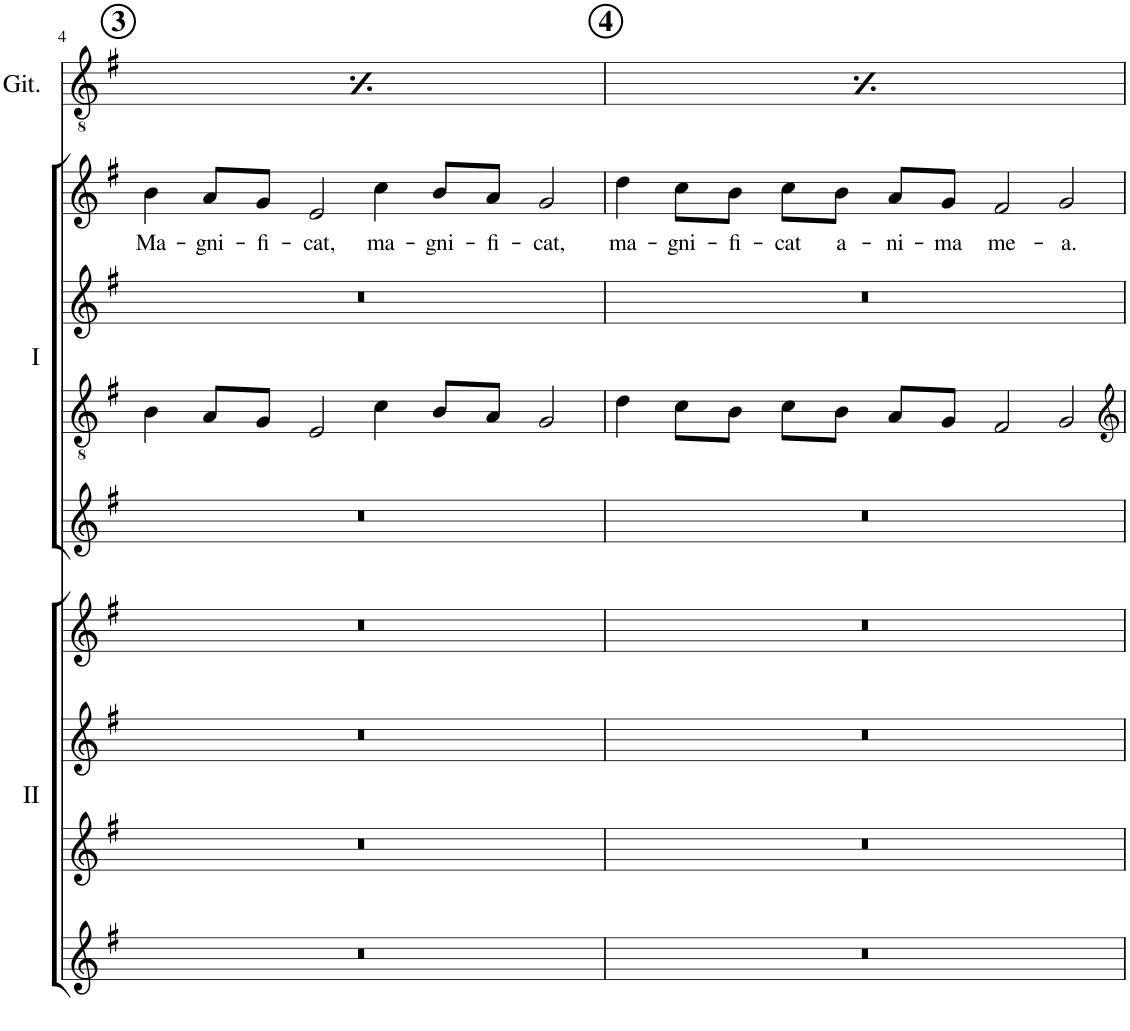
**kern	**kern	**kern	**kern	**kern	**kern	**kern	**kern	**text	**kern	**harte
*part3	*part3	*part3	*part3	*part2	*part2	*part2	*part2	*part2	*part1	*part1
*staff9	*staff8	*staff7	*staff6	*staff5	*staff4	*staff3	*staff2	*staff2	*staff1	*
*I"Kanon II	*	*	*	*I"Kanon I	*	*	*	*	*I"Gitarre	*
*I'II	*	*	*	*I'I	*	*	*	*	*I'Git.	*
!!LO:PB:g=z
*clefG2	*clefG2	*clefG2	*clefG2	*clefG2	*clefGv2	*clefG2	*clefG2	*	*clefGv2	*
*k[f#]	*k[f#]	*k[f#]	*k[f#]	*k[f#]	*k[f#]	*k[f#]	*k[f#]	*	*k[f#]	*
*M4/2	*M4/2	*M4/2	*M4/2	*M4/2	*M4/2	*M4/2	*M4/2	*	*M4/2	*
*MM96	*MM96	*MM96	*MM96	*MM96	*MM96	*MM96	*MM96	*	*MM96	*
=4	=4	=4	=4	=4	=4	=4	=4	=4	=4	=4
!	!	!	!	!	!	!	!	!LO:LY:b	!	!
0r	0r	0r	0r	0r	4B\	0r	4b\	Ma-	2GG/ 2BB/ 2D/ 2G/ 2B/ 2g/	G:maj
!	!	!	!	!	!	!	!	!LO:LY:b	!	!
.	.	.	.	.	8A/L	.	8a/L	-gni-	.	.
!	!	!	!	!	!	!	!	!LO:LY:b	!	!
.	.	.	.	.	8G/J	.	8g/J	-fi-	.	.
!	!	!	!	!	!	!	!	!LO:LY:b	!	!
.	.	.	.	.	2E/	.	2e/	-cat,	2C/ 2E/ 2G/ 2c/ 2e/	C:maj
!	!	!	!	!	!	!	!	!LO:LY:b	!	!
.	.	.	.	.	4c\	.	4cc\	ma-	2D/ 2A/ 2d/ 2f#/	D:maj
!	!	!	!	!	!	!	!	!LO:LY:b	!	!
.	.	.	.	.	8B/L	.	8b/L	-gni-	.	.
!	!	!	!	!	!	!	!	!LO:LY:b	!	!
.	.	.	.	.	8A/J	.	8a/J	-fi-	.	.
!	!	!	!	!	!	!	!	!LO:LY:b	!	!
.	.	.	.	.	2G/	.	2g/	-cat,	2GG/ 2BB/ 2D/ 2G/ 2B/ 2g/	G:maj
=5	=5	=5	=5	=5	=5	=5	=5	=5	=5	=5
*	*	*	*	*	*	*	*	*	*MM96	*
!	!	!	!	!	!	!	!	!LO:LY:b	!	!
0r	0r	0r	0r	0r	4d\	0r	4dd\	ma-	2GG/ 2BB/ 2D/ 2G/ 2B/ 2g/	G:maj
!	!	!	!	!	!	!	!	!LO:LY:b	!	!
.	.	.	.	.	8c\L	.	8cc\L	-gni-	.	.
!	!	!	!	!	!	!	!	!LO:LY:b	!	!
.	.	.	.	.	8B\J	.	8b\J	-fi-	.	.
!	!	!	!	!	!	!	!	!LO:LY:b	!	!
.	.	.	.	.	8c\L	.	8cc\L	-cat	2C/ 2E/ 2G/ 2c/ 2e/	C:maj
!	!	!	!	!	!	!	!	!LO:LY:b	!	!
.	.	.	.	.	8B\J	.	8b\J	a-	.	.
!	!	!	!	!	!	!	!	!LO:LY:b	!	!
.	.	.	.	.	8A/L	.	8a/L	-ni-	.	.
!	!	!	!	!	!	!	!	!LO:LY:b	!	!
.	.	.	.	.	8G/J	.	8g/J	-ma	.	.
!	!	!	!	!	!	!	!	!LO:LY:b	!	!
.	.	.	.	.	2F#/	.	2f#/	me-	2D/ 2A/ 2d/ 2f#/	D:maj
!	!	!	!	!	!	!	!	!LO:LY:b	!	!
.	.	.	.	.	2G/	.	2g/	-a.	2GG/ 2BB/ 2D/ 2G/ 2B/ 2g/	G:maj
=	=	=	=	=	=	=	=	=	=	=
*-	*-	*-	*-	*-	*-	*-	*-	*-	*-	*-
